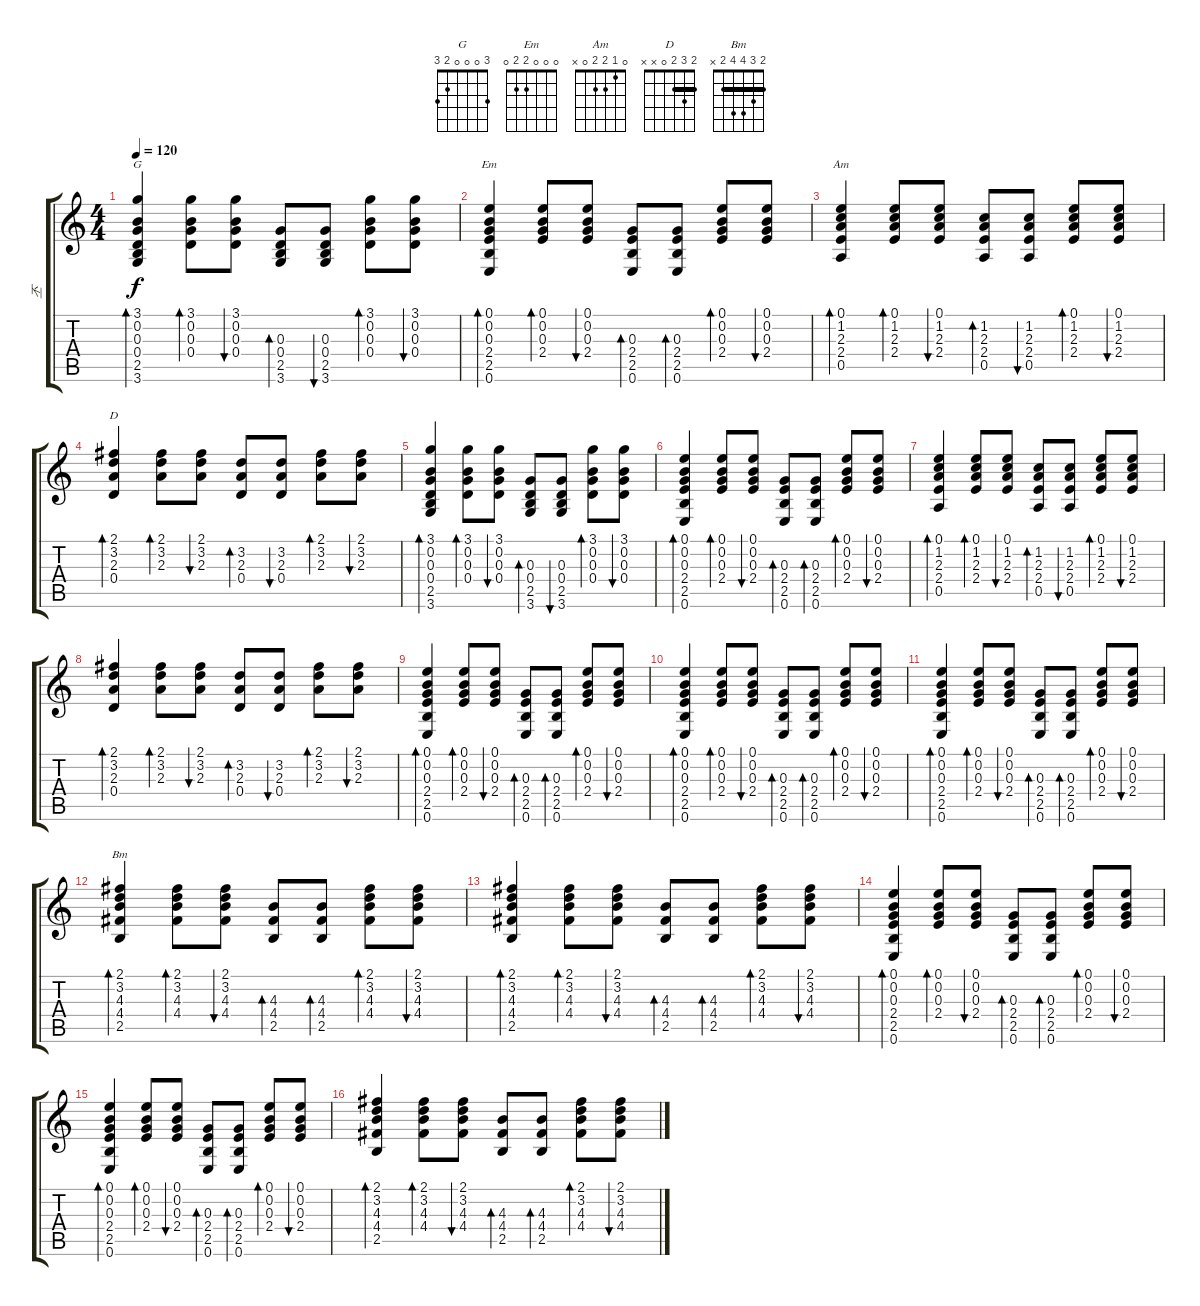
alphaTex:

\track ("丕" "丕") {instrument acousticguitarsteel}
\staff {score tabs}
\tuning (E4 B3 G3 D3 A2 E2) {hide}
\chord ("G" 3 0 0 0 2 3)
\chord ("Em" 0 0 0 2 2 0)
\chord ("Am" 0 1 2 2 0 x)
\chord ("D" 2 3 2 0 x x) {barre 2}
\chord ("Bm" 2 3 4 4 2 x) {barre 2}
\ts (4 4)
\tempo 120
\clef g2
\ks c
(3.1 0.2 0.3 0.4 2.5 3.6).4{bd 30 ch "G" dy f} (3.1 0.2 0.3 0.4).8{bd 30} (3.1 0.2 0.3 0.4).8{bu 30} (0.3 0.4 2.5 3.6).8{bd 30} (0.3 0.4 2.5 3.6).8{bu 30} (3.1 0.2 0.3 0.4).8{bd 30} (3.1 0.2 0.3 0.4).8{bu 30} |
(0.1 0.2 0.3 2.4 2.5 0.6).4{bd 30 ch "Em"} (0.1 0.2 0.3 2.4).8{bd 30} (0.1 0.2 0.3 2.4).8{bu 30} (0.3 2.4 2.5 0.6).8{bd 30} (0.3 2.4 2.5 0.6).8{bd 30} (0.1 0.2 0.3 2.4).8{bd 30} (0.1 0.2 0.3 2.4).8{bu 30} |
(0.1 1.2 2.3 2.4 0.5).4{bd 30 ch "Am"} (0.1 1.2 2.3 2.4).8{bd 30} (0.1 1.2 2.3 2.4).8{bu 30} (1.2 2.3 2.4 0.5).8{bd 30} (1.2 2.3 2.4 0.5).8{bu 30} (0.1 1.2 2.3 2.4).8{bd 30} (0.1 1.2 2.3 2.4).8{bu 30} |
(2.1 3.2 2.3 0.4).4{bd 30 ch "D"} (2.1 3.2 2.3).8{bd 30} (2.1 3.2 2.3).8{bu 30} (3.2 2.3 0.4).8{bd 30} (3.2 2.3 0.4).8{bu 30} (2.1 3.2 2.3).8{bd 30} (2.1 3.2 2.3).8{bu 30} |
(3.1 0.2 0.3 0.4 2.5 3.6).4{bd 30} (3.1 0.2 0.3 0.4).8{bd 30} (3.1 0.2 0.3 0.4).8{bu 30} (0.3 0.4 2.5 3.6).8{bd 30} (0.3 0.4 2.5 3.6).8{bu 30} (3.1 0.2 0.3 0.4).8{bd 30} (3.1 0.2 0.3 0.4).8{bu 30} |
(0.1 0.2 0.3 2.4 2.5 0.6).4{bd 30} (0.1 0.2 0.3 2.4).8{bd 30} (0.1 0.2 0.3 2.4).8{bu 30} (0.3 2.4 2.5 0.6).8{bd 30} (0.3 2.4 2.5 0.6).8{bd 30} (0.1 0.2 0.3 2.4).8{bd 30} (0.1 0.2 0.3 2.4).8{bu 30} |
(0.1 1.2 2.3 2.4 0.5).4{bd 30} (0.1 1.2 2.3 2.4).8{bd 30} (0.1 1.2 2.3 2.4).8{bu 30} (1.2 2.3 2.4 0.5).8{bd 30} (1.2 2.3 2.4 0.5).8{bu 30} (0.1 1.2 2.3 2.4).8{bd 30} (0.1 1.2 2.3 2.4).8{bu 30} |
(2.1 3.2 2.3 0.4).4{bd 30} (2.1 3.2 2.3).8{bd 30} (2.1 3.2 2.3).8{bu 30} (3.2 2.3 0.4).8{bd 30} (3.2 2.3 0.4).8{bu 30} (2.1 3.2 2.3).8{bd 30} (2.1 3.2 2.3).8{bu 30} |
(0.1 0.2 0.3 2.4 2.5 0.6).4{bd 30} (0.1 0.2 0.3 2.4).8{bd 30} (0.1 0.2 0.3 2.4).8{bu 30} (0.3 2.4 2.5 0.6).8{bd 30} (0.3 2.4 2.5 0.6).8{bd 30} (0.1 0.2 0.3 2.4).8{bd 30} (0.1 0.2 0.3 2.4).8{bu 30} |
(0.1 0.2 0.3 2.4 2.5 0.6).4{bd 30} (0.1 0.2 0.3 2.4).8{bd 30} (0.1 0.2 0.3 2.4).8{bu 30} (0.3 2.4 2.5 0.6).8{bd 30} (0.3 2.4 2.5 0.6).8{bd 30} (0.1 0.2 0.3 2.4).8{bd 30} (0.1 0.2 0.3 2.4).8{bu 30} |
(0.1 0.2 0.3 2.4 2.5 0.6).4{bd 30} (0.1 0.2 0.3 2.4).8{bd 30} (0.1 0.2 0.3 2.4).8{bu 30} (0.3 2.4 2.5 0.6).8{bd 30} (0.3 2.4 2.5 0.6).8{bd 30} (0.1 0.2 0.3 2.4).8{bd 30} (0.1 0.2 0.3 2.4).8{bu 30} |
(2.1 3.2 4.3 4.4 2.5).4{bd 30 ch "Bm"} (2.1 3.2 4.3 4.4).8{bd 30} (2.1 3.2 4.3 4.4).8{bu 30} (4.3 4.4 2.5).8{bd 30} (4.3 4.4 2.5).8{bd 30} (2.1 3.2 4.3 4.4).8{bd 30} (2.1 3.2 4.3 4.4).8{bu 30} |
(2.1 3.2 4.3 4.4 2.5).4{bd 30} (2.1 3.2 4.3 4.4).8{bd 30} (2.1 3.2 4.3 4.4).8{bu 30} (4.3 4.4 2.5).8{bd 30} (4.3 4.4 2.5).8{bd 30} (2.1 3.2 4.3 4.4).8{bd 30} (2.1 3.2 4.3 4.4).8{bu 30} |
(0.1 0.2 0.3 2.4 2.5 0.6).4{bd 30} (0.1 0.2 0.3 2.4).8{bd 30} (0.1 0.2 0.3 2.4).8{bu 30} (0.3 2.4 2.5 0.6).8{bd 30} (0.3 2.4 2.5 0.6).8{bd 30} (0.1 0.2 0.3 2.4).8{bd 30} (0.1 0.2 0.3 2.4).8{bu 30} |
(0.1 0.2 0.3 2.4 2.5 0.6).4{bd 30} (0.1 0.2 0.3 2.4).8{bd 30} (0.1 0.2 0.3 2.4).8{bu 30} (0.3 2.4 2.5 0.6).8{bd 30} (0.3 2.4 2.5 0.6).8{bd 30} (0.1 0.2 0.3 2.4).8{bd 30} (0.1 0.2 0.3 2.4).8{bu 30} |
(2.1 3.2 4.3 4.4 2.5).4{bd 30} (2.1 3.2 4.3 4.4).8{bd 30} (2.1 3.2 4.3 4.4).8{bu 30} (4.3 4.4 2.5).8{bd 30} (4.3 4.4 2.5).8{bd 30} (2.1 3.2 4.3 4.4).8{bd 30} (2.1 3.2 4.3 4.4).8{bu 30}
